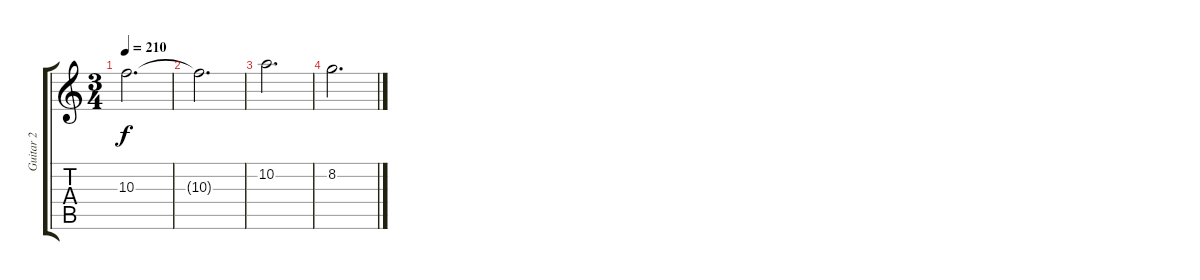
\track ("Guitar 2" "Guitar 2") {instrument electricguitarclean}
\staff {score tabs}
\tuning (E4 B3 G3 D3 A2 E2) {hide}
\ts (3 4)
\tempo 210
\clef g2
\ks c
10.3.2{d dy f} |
10.3{t}.2{d} |
10.2.2{d} |
8.2.2{d}
